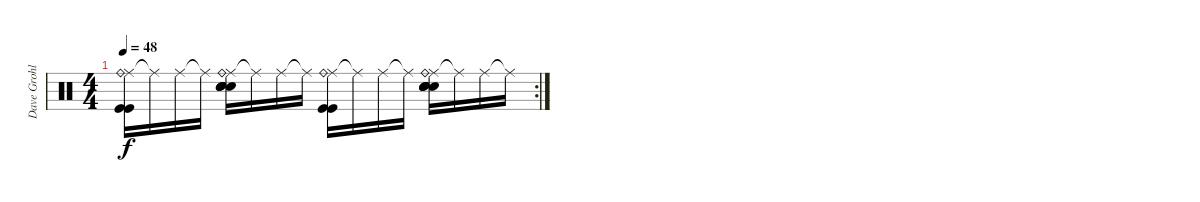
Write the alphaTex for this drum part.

\track ("Dave Grohl  Drums" "Dave Grohl") {instrument percussion}
\staff {score}
\articulation defaults
\rc 2
\ts (4 4)
\tempo 48
\clef neutral
\ks c
("Ride (middle)" "Ride (bell)" "Kick (hit)" "Kick (hit)").16{dy f} "Ride (middle)"{t}.16 "Ride (middle)".16 "Ride (middle)"{t}.16 ("Ride (middle)" "Ride (bell)" "Snare (hit) 2" "Snare (hit) 2" "Electric Snare (hit)" "Electric Snare (hit)").16 "Ride (middle)"{t}.16 "Ride (middle)".16 "Ride (middle)"{t}.16 ("Ride (middle)" "Ride (bell)" "Kick (hit)" "Kick (hit)").16 "Ride (middle)"{t}.16 "Ride (middle)".16 "Ride (middle)"{t}.16 ("Ride (middle)" "Ride (bell)" "Snare (hit) 2" "Snare (hit) 2" "Electric Snare (hit)" "Electric Snare (hit)").16 "Ride (middle)"{t}.16 "Ride (middle)".16 "Ride (middle)"{t}.16
